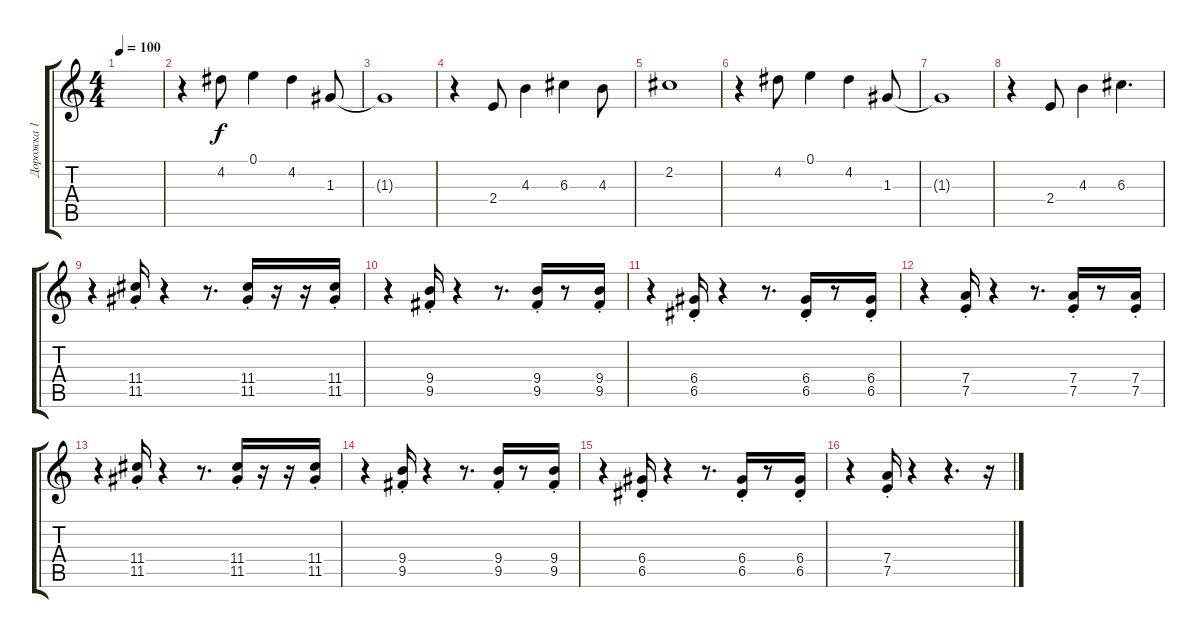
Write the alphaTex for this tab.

\track ("Дорожка 1" "Дорожка 1") {instrument distortionguitar}
\staff {score tabs}
\tuning (E4 B3 G3 D3 A2 E2) {hide}
\ts (4 4)
\tempo 100
\clef g2
\ks c
|
r.4 4.2.8 0.1.4 4.2.4 1.3.8 |
1.3{t}.1 |
r.4 2.4.8 4.3.4 6.3.4 4.3.8 |
2.2.1 |
r.4 4.2.8 0.1.4 4.2.4 1.3.8 |
1.3{t}.1 |
r.4 2.4.8 4.3.4 6.3.4{d} |
r.4{instrument distortionguitar} (11.4{st} 11.5{st}).16 r.4 r.8{d} (11.4{st} 11.5{st}).16 r.16 r.16 (11.4{st} 11.5{st}).16 |
r.4 (9.4{st} 9.5{st}).16 r.4 r.8{d} (9.4{st} 9.5{st}).16 r.8 (9.4{st} 9.5{st}).16 |
r.4 (6.4{st} 6.5{st}).16 r.4 r.8{d} (6.4{st} 6.5{st}).16 r.8 (6.4{st} 6.5{st}).16 |
r.4 (7.4{st} 7.5{st}).16 r.4 r.8{d} (7.4{st} 7.5{st}).16 r.8 (7.4{st} 7.5).16 |
r.4 (11.4{st} 11.5{st}).16 r.4 r.8{d} (11.4{st} 11.5{st}).16 r.16 r.16 (11.4{st} 11.5{st}).16 |
r.4 (9.4{st} 9.5{st}).16 r.4 r.8{d} (9.4{st} 9.5{st}).16 r.8 (9.4{st} 9.5{st}).16 |
r.4 (6.4{st} 6.5{st}).16 r.4 r.8{d} (6.4{st} 6.5{st}).16 r.8 (6.4{st} 6.5{st}).16 |
r.4 (7.4{st} 7.5{st}).16 r.4 r.4{d} r.16
